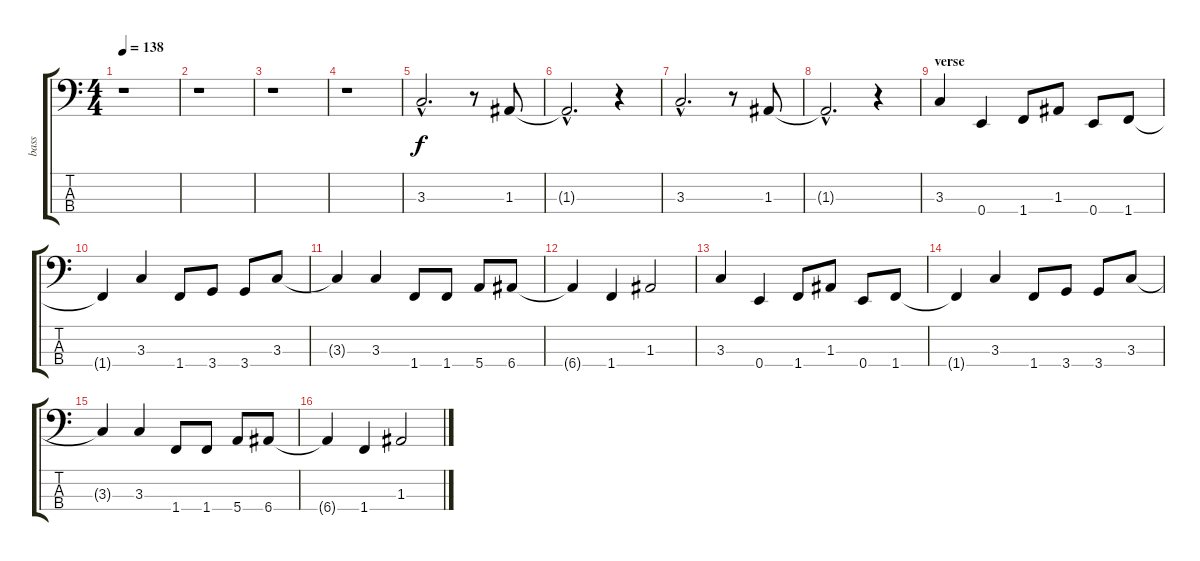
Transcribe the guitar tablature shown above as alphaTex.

\track ("bass" "bass") {instrument electricbassfinger}
\staff {score tabs}
\tuning (G2 D2 A1 E1) {hide}
\ts (4 4)
\tempo 138
\clef f4
\ks c
r.1{dy f instrument electricbassfinger} |
r.1 |
r.1 |
r.1 |
3.3{hac}.2{d} r.8 1.3.8 |
1.3{hac t}.2{d} r.4 |
3.3{hac}.2{d} r.8 1.3.8 |
1.3{hac t}.2{d} r.4 |
\section ("" "verse")
3.3.4 0.4.4 1.4.8 1.3.8 0.4.8 1.4.8 |
1.4{t}.4 3.3.4 1.4.8 3.4.8 3.4.8 3.3.8 |
3.3{t}.4 3.3.4 1.4.8 1.4.8 5.4.8 6.4.8 |
6.4{t}.4 1.4.4 1.3.2 |
3.3.4 0.4.4 1.4.8 1.3.8 0.4.8 1.4.8 |
1.4{t}.4 3.3.4 1.4.8 3.4.8 3.4.8 3.3.8 |
3.3{t}.4 3.3.4 1.4.8 1.4.8 5.4.8 6.4.8 |
6.4{t}.4 1.4.4 1.3.2
